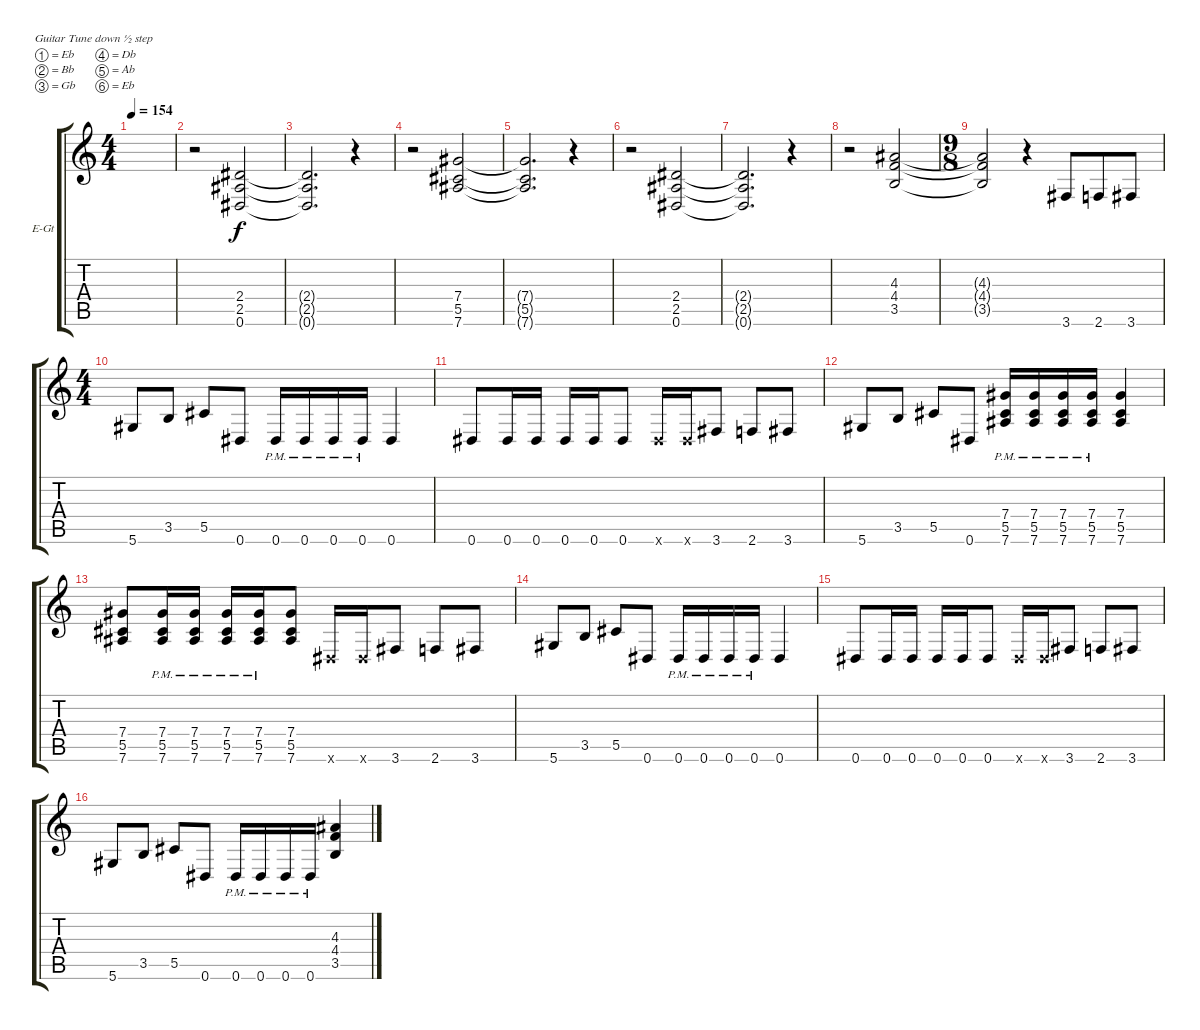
\defaultSystemsLayout 4
\bracketExtendMode groupsimilarinstruments
\firstSystemTrackNameOrientation horizontal
\otherSystemsTrackNameOrientation horizontal
\track ("Luke Hoskin" "E-Gt") {instrument distortionguitar}
\staff {score tabs}
\tuning (Eb4 Bb3 Gb3 Db3 Ab2 Eb2)
\ts (4 4)
\tempo 154
\clef g2
\ks c
|
r.2 (2.5 0.6 2.4).2 |
(2.5{t} 0.6{t} 2.4{t}).2{d} r.4 |
r.2 (7.6 5.5 7.4).2 |
(7.6{t} 5.5{t} 7.4{t}).2{d} r.4 |
r.2 (2.5 0.6 2.4).2 |
(2.5{t} 0.6{t} 2.4{t}).2{d} r.4 |
r.2 (3.5 4.4 4.3).2 |
\ts (9 8)
(3.5{t} 4.4{t} 4.3{t}).2 r.4 3.6.8 2.6.8 3.6.8 |
\ts (4 4)
5.6.8 3.5.8 5.5.8 0.6.8 0.6{pm}.16 0.6{pm}.16 0.6{pm}.16 0.6{pm}.16 0.6.4 |
0.6.8 0.6.16 0.6.16 0.6.16 0.6.16 0.6.8 0.6{x}.16 0.6{x}.16 3.6.8 2.6.8 3.6.8 |
5.6.8 3.5.8 5.5.8 0.6.8 (7.6{pm} 7.4{pm} 5.5{pm}).16 (7.6{pm} 7.4{pm} 5.5{pm}).16 (7.6{pm} 7.4{pm} 5.5{pm}).16 (7.6{pm} 7.4{pm} 5.5{pm}).16 (7.6 5.5 7.4).4 |
(7.4 5.5 7.6).8 (7.6{pm} 7.4{pm} 5.5{pm}).16 (7.6{pm} 5.5{pm} 7.4{pm}).16 (7.6{pm} 5.5{pm} 7.4{pm}).16 (7.6{pm} 5.5{pm} 7.4{pm}).16 (7.6 5.5 7.4).8 0.6{x}.16 0.6{x}.16 3.6.8 2.6.8 3.6.8 |
5.6.8 3.5.8 5.5.8 0.6.8 0.6{pm}.16 0.6{pm}.16 0.6{pm}.16 0.6{pm}.16 0.6.4 |
0.6.8 0.6.16 0.6.16 0.6.16 0.6.16 0.6.8 0.6{x}.16 0.6{x}.16 3.6.8 2.6.8 3.6.8 |
5.6.8 3.5.8 5.5.8 0.6.8 0.6{pm}.16 0.6{pm}.16 0.6{pm}.16 0.6{pm}.16 (3.5 4.4 4.3).4
